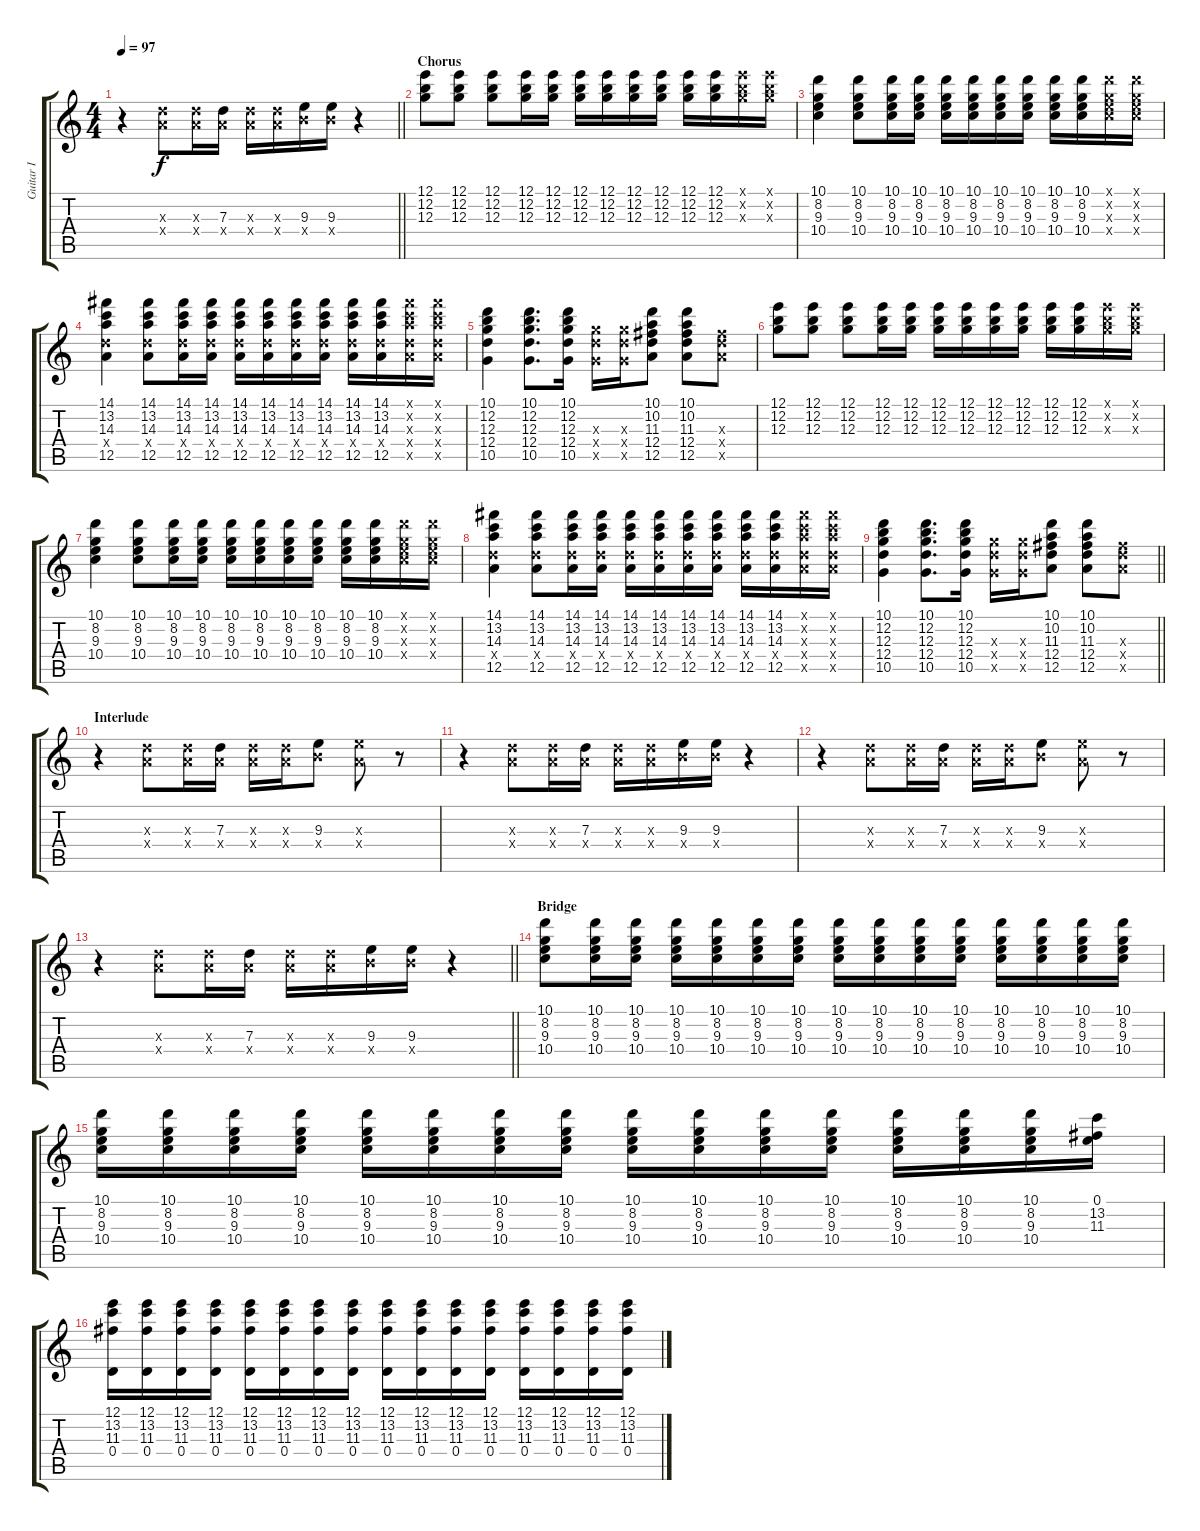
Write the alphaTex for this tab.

\track ("Guitar I" "Guitar I") {instrument distortionguitar}
\staff {score tabs}
\tuning (E4 B3 G3 D3 A2 E2) {hide}
\ts (4 4)
\tempo 97
\clef g2
\barLineRight lightlight
\ks c
r.4{dy f} (7.3{x} 7.4{x}).8 (7.3{x} 7.4{x}).16 (7.3 7.4{x}).16 (7.3{x} 7.4{x}).16 (7.3{x} 7.4{x}).16 (9.3 9.4{x}).16 (9.3 9.4{x}).16 r.4 |
\section ("" "Chorus")
(12.1 12.2 12.3).8 (12.1 12.2 12.3).8 (12.1 12.2 12.3).8 (12.1 12.2 12.3).16 (12.1 12.2 12.3).16 (12.1 12.2 12.3).16 (12.1 12.2 12.3).16 (12.1 12.2 12.3).16 (12.1 12.2 12.3).16 (12.1 12.2 12.3).16 (12.1 12.2 12.3).16 (12.1{x} 12.2{x} 12.3{x}).16 (12.1{x} 12.2{x} 12.3{x}).16 |
(10.1 8.2 9.3 10.4).4 (10.1 8.2 9.3 10.4).8 (10.1 8.2 9.3 10.4).16 (10.1 8.2 9.3 10.4).16 (10.1 8.2 9.3 10.4).16 (10.1 8.2 9.3 10.4).16 (10.1 8.2 9.3 10.4).16 (10.1 8.2 9.3 10.4).16 (10.1 8.2 9.3 10.4).16 (10.1 8.2 9.3 10.4).16 (10.1{x} 8.2{x} 9.3{x} 10.4{x}).16 (10.1{x} 8.2{x} 9.3{x} 10.4{x}).16 |
(14.1 13.2 14.3 12.4{x} 12.5).4 (14.1 13.2 14.3 12.4{x} 12.5).8 (14.1 13.2 14.3 12.4{x} 12.5).16 (14.1 13.2 14.3 12.4{x} 12.5).16 (14.1 13.2 14.3 12.4{x} 12.5).16 (14.1 13.2 14.3 12.4{x} 12.5).16 (14.1 13.2 14.3 12.4{x} 12.5).16 (14.1 13.2 14.3 12.4{x} 12.5).16 (14.1 13.2 14.3 12.4{x} 12.5).16 (14.1 13.2 14.3 12.4{x} 12.5).16 (14.1{x} 13.2{x} 14.3{x} 12.4{x} 12.5{x}).16 (14.1{x} 13.2{x} 14.3{x} 12.4{x} 12.5{x}).16 |
(10.1 12.2 12.3 12.4 10.5).4 (10.1 12.2 12.3 12.4 10.5).8{d} (10.1 12.2 12.3 12.4 10.5).16 (12.3{x} 12.4{x} 10.5{x}).16 (12.3{x} 12.4{x} 10.5{x}).16 (10.1 10.2 11.3 12.4 12.5).8 (10.1 10.2 11.3 12.4 12.5).8 (11.3{x} 12.4{x} 12.5{x}).8 |
(12.1 12.2 12.3).8 (12.1 12.2 12.3).8 (12.1 12.2 12.3).8 (12.1 12.2 12.3).16 (12.1 12.2 12.3).16 (12.1 12.2 12.3).16 (12.1 12.2 12.3).16 (12.1 12.2 12.3).16 (12.1 12.2 12.3).16 (12.1 12.2 12.3).16 (12.1 12.2 12.3).16 (12.1{x} 12.2{x} 12.3{x}).16 (12.1{x} 12.2{x} 12.3{x}).16 |
(10.1 8.2 9.3 10.4).4 (10.1 8.2 9.3 10.4).8 (10.1 8.2 9.3 10.4).16 (10.1 8.2 9.3 10.4).16 (10.1 8.2 9.3 10.4).16 (10.1 8.2 9.3 10.4).16 (10.1 8.2 9.3 10.4).16 (10.1 8.2 9.3 10.4).16 (10.1 8.2 9.3 10.4).16 (10.1 8.2 9.3 10.4).16 (10.1{x} 8.2{x} 9.3{x} 10.4{x}).16 (10.1{x} 8.2{x} 9.3{x} 10.4{x}).16 |
(14.1 13.2 14.3 12.4{x} 12.5).4 (14.1 13.2 14.3 12.4{x} 12.5).8 (14.1 13.2 14.3 12.4{x} 12.5).16 (14.1 13.2 14.3 12.4{x} 12.5).16 (14.1 13.2 14.3 12.4{x} 12.5).16 (14.1 13.2 14.3 12.4{x} 12.5).16 (14.1 13.2 14.3 12.4{x} 12.5).16 (14.1 13.2 14.3 12.4{x} 12.5).16 (14.1 13.2 14.3 12.4{x} 12.5).16 (14.1 13.2 14.3 12.4{x} 12.5).16 (14.1{x} 13.2{x} 14.3{x} 12.4{x} 12.5{x}).16 (14.1{x} 13.2{x} 14.3{x} 12.4{x} 12.5{x}).16 |
\barLineRight lightlight
(10.1 12.2 12.3 12.4 10.5).4 (10.1 12.2 12.3 12.4 10.5).8{d} (10.1 12.2 12.3 12.4 10.5).16 (12.3{x} 12.4{x} 10.5{x}).16 (12.3{x} 12.4{x} 10.5{x}).16 (10.1 10.2 11.3 12.4 12.5).8 (10.1 10.2 11.3 12.4 12.5).8 (11.3{x} 12.4{x} 12.5{x}).8 |
\section ("" "Interlude")
r.4 (7.3{x} 7.4{x}).8 (7.3{x} 7.4{x}).16 (7.3 7.4{x}).16 (7.3{x} 7.4{x}).16 (7.3{x} 7.4{x}).16 (9.3 9.4{x}).8 (9.3{x} 7.4{x}).8 r.8 |
r.4 (7.3{x} 7.4{x}).8 (7.3{x} 7.4{x}).16 (7.3 7.4{x}).16 (7.3{x} 7.4{x}).16 (7.3{x} 7.4{x}).16 (9.3 9.4{x}).16 (9.3 9.4{x}).16 r.4 |
r.4 (7.3{x} 7.4{x}).8 (7.3{x} 7.4{x}).16 (7.3 7.4{x}).16 (7.3{x} 7.4{x}).16 (7.3{x} 7.4{x}).16 (9.3 9.4{x}).8 (9.3{x} 7.4{x}).8 r.8 |
\barLineRight lightlight
r.4 (7.3{x} 7.4{x}).8 (7.3{x} 7.4{x}).16 (7.3 7.4{x}).16 (7.3{x} 7.4{x}).16 (7.3{x} 7.4{x}).16 (9.3 9.4{x}).16 (9.3 9.4{x}).16 r.4 |
\section ("" "Bridge")
(10.1 8.2 9.3 10.4).8 (10.1 8.2 9.3 10.4).16 (10.1 8.2 9.3 10.4).16 (10.1 8.2 9.3 10.4).16 (10.1 8.2 9.3 10.4).16 (10.1 8.2 9.3 10.4).16 (10.1 8.2 9.3 10.4).16 (10.1 8.2 9.3 10.4).16 (10.1 8.2 9.3 10.4).16 (10.1 8.2 9.3 10.4).16 (10.1 8.2 9.3 10.4).16 (10.1 8.2 9.3 10.4).16 (10.1 8.2 9.3 10.4).16 (10.1 8.2 9.3 10.4).16 (10.1 8.2 9.3 10.4).16 |
(10.1 8.2 9.3 10.4).16 (10.1 8.2 9.3 10.4).16 (10.1 8.2 9.3 10.4).16 (10.1 8.2 9.3 10.4).16 (10.1 8.2 9.3 10.4).16 (10.1 8.2 9.3 10.4).16 (10.1 8.2 9.3 10.4).16 (10.1 8.2 9.3 10.4).16 (10.1 8.2 9.3 10.4).16 (10.1 8.2 9.3 10.4).16 (10.1 8.2 9.3 10.4).16 (10.1 8.2 9.3 10.4).16 (10.1 8.2 9.3 10.4).16 (10.1 8.2 9.3 10.4).16 (10.1 8.2 9.3 10.4).16 (0.1 13.2 11.3).16 |
(12.1 13.2 11.3 0.4).16 (12.1 13.2 11.3 0.4).16 (12.1 13.2 11.3 0.4).16 (12.1 13.2 11.3 0.4).16 (12.1 13.2 11.3 0.4).16 (12.1 13.2 11.3 0.4).16 (12.1 13.2 11.3 0.4).16 (12.1 13.2 11.3 0.4).16 (12.1 13.2 11.3 0.4).16 (12.1 13.2 11.3 0.4).16 (12.1 13.2 11.3 0.4).16 (12.1 13.2 11.3 0.4).16 (12.1 13.2 11.3 0.4).16 (12.1 13.2 11.3 0.4).16 (12.1 13.2 11.3 0.4).16 (12.1 13.2 11.3 0.4).16
